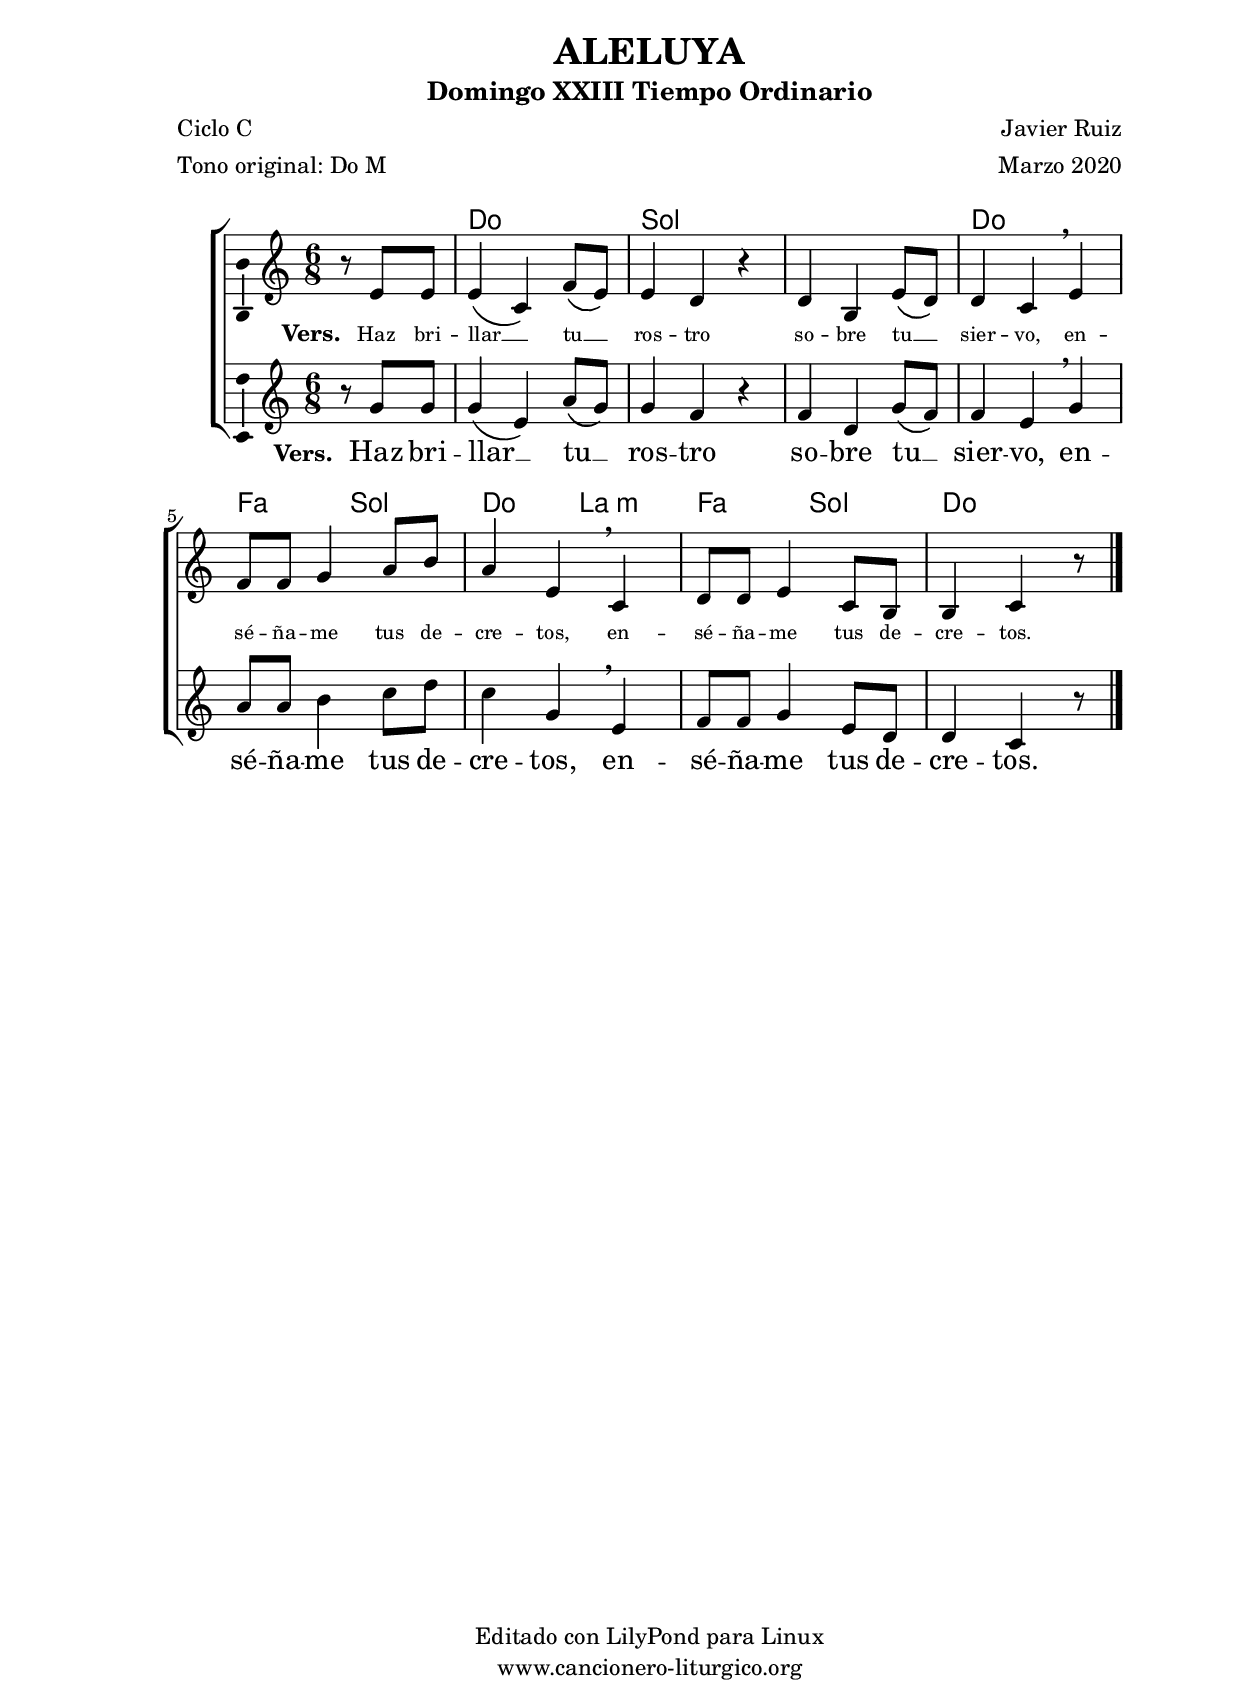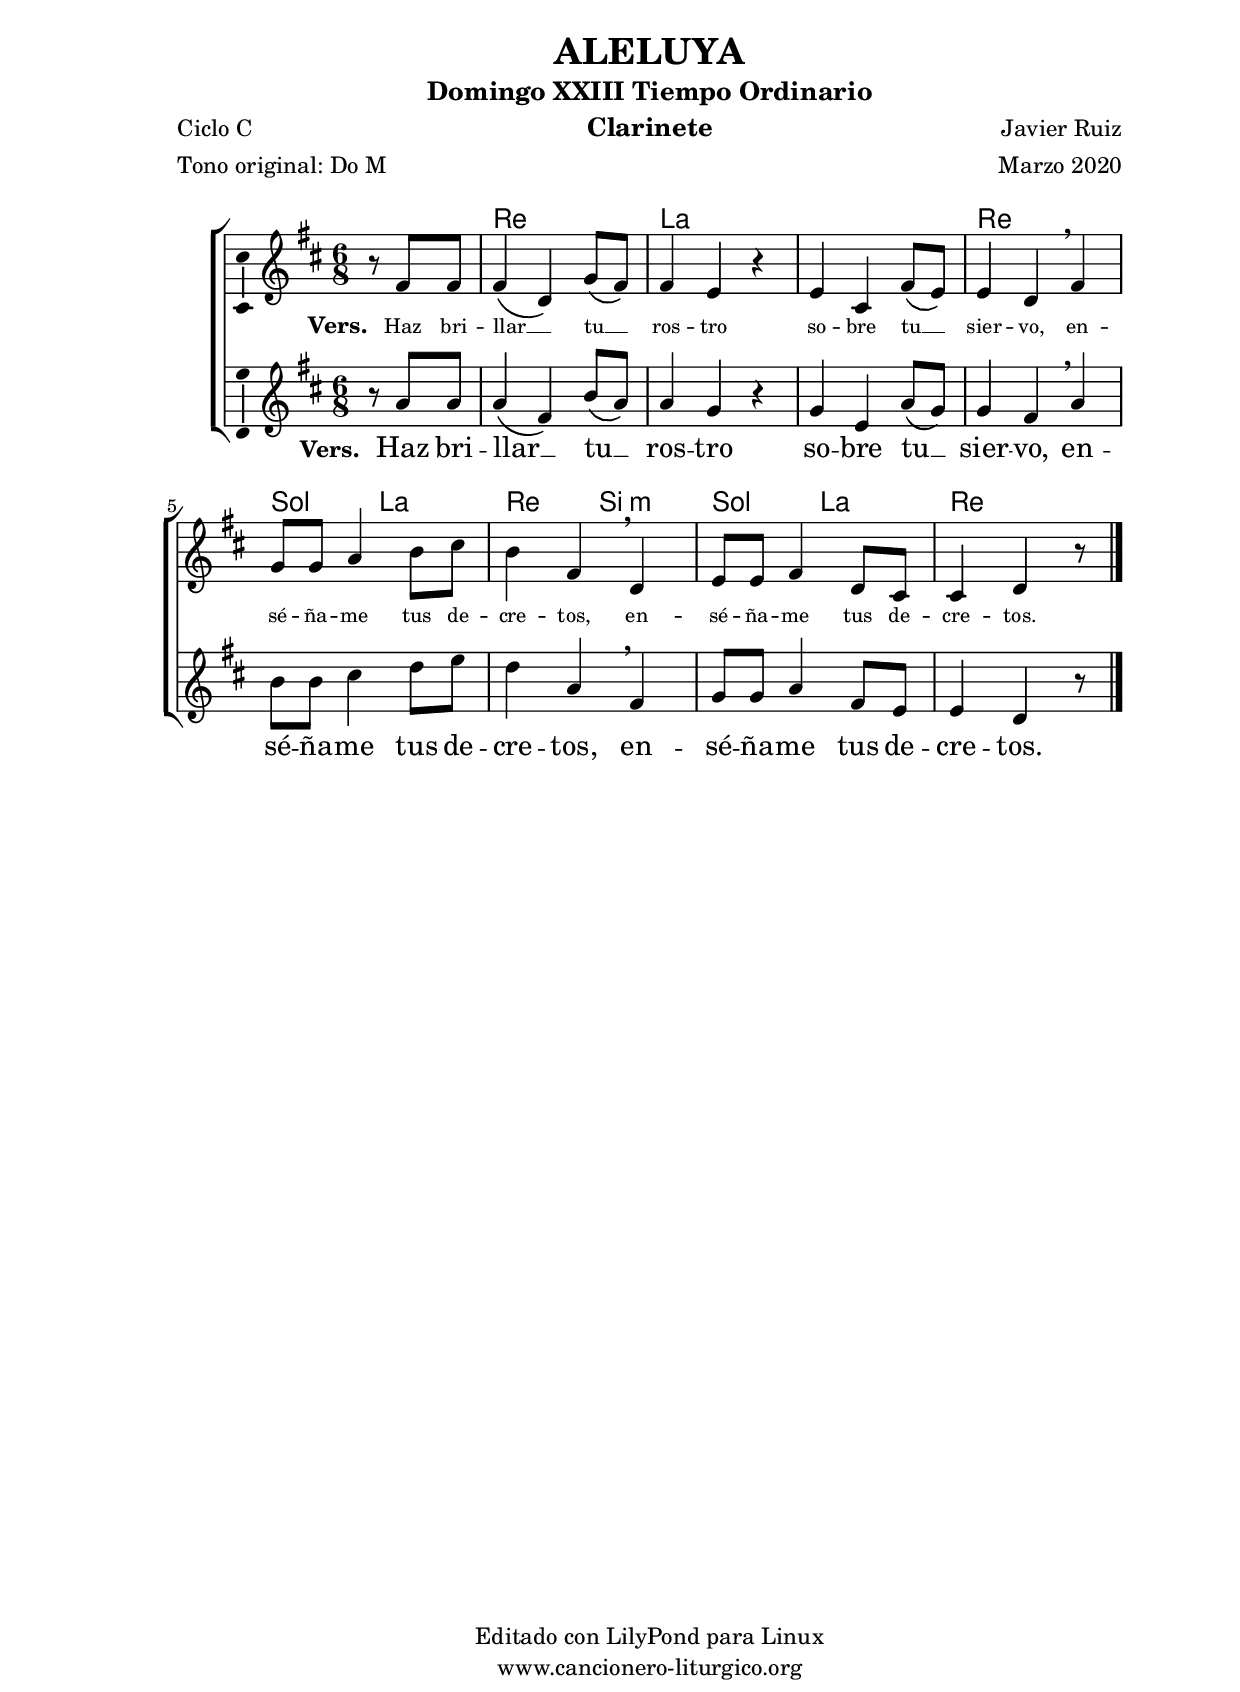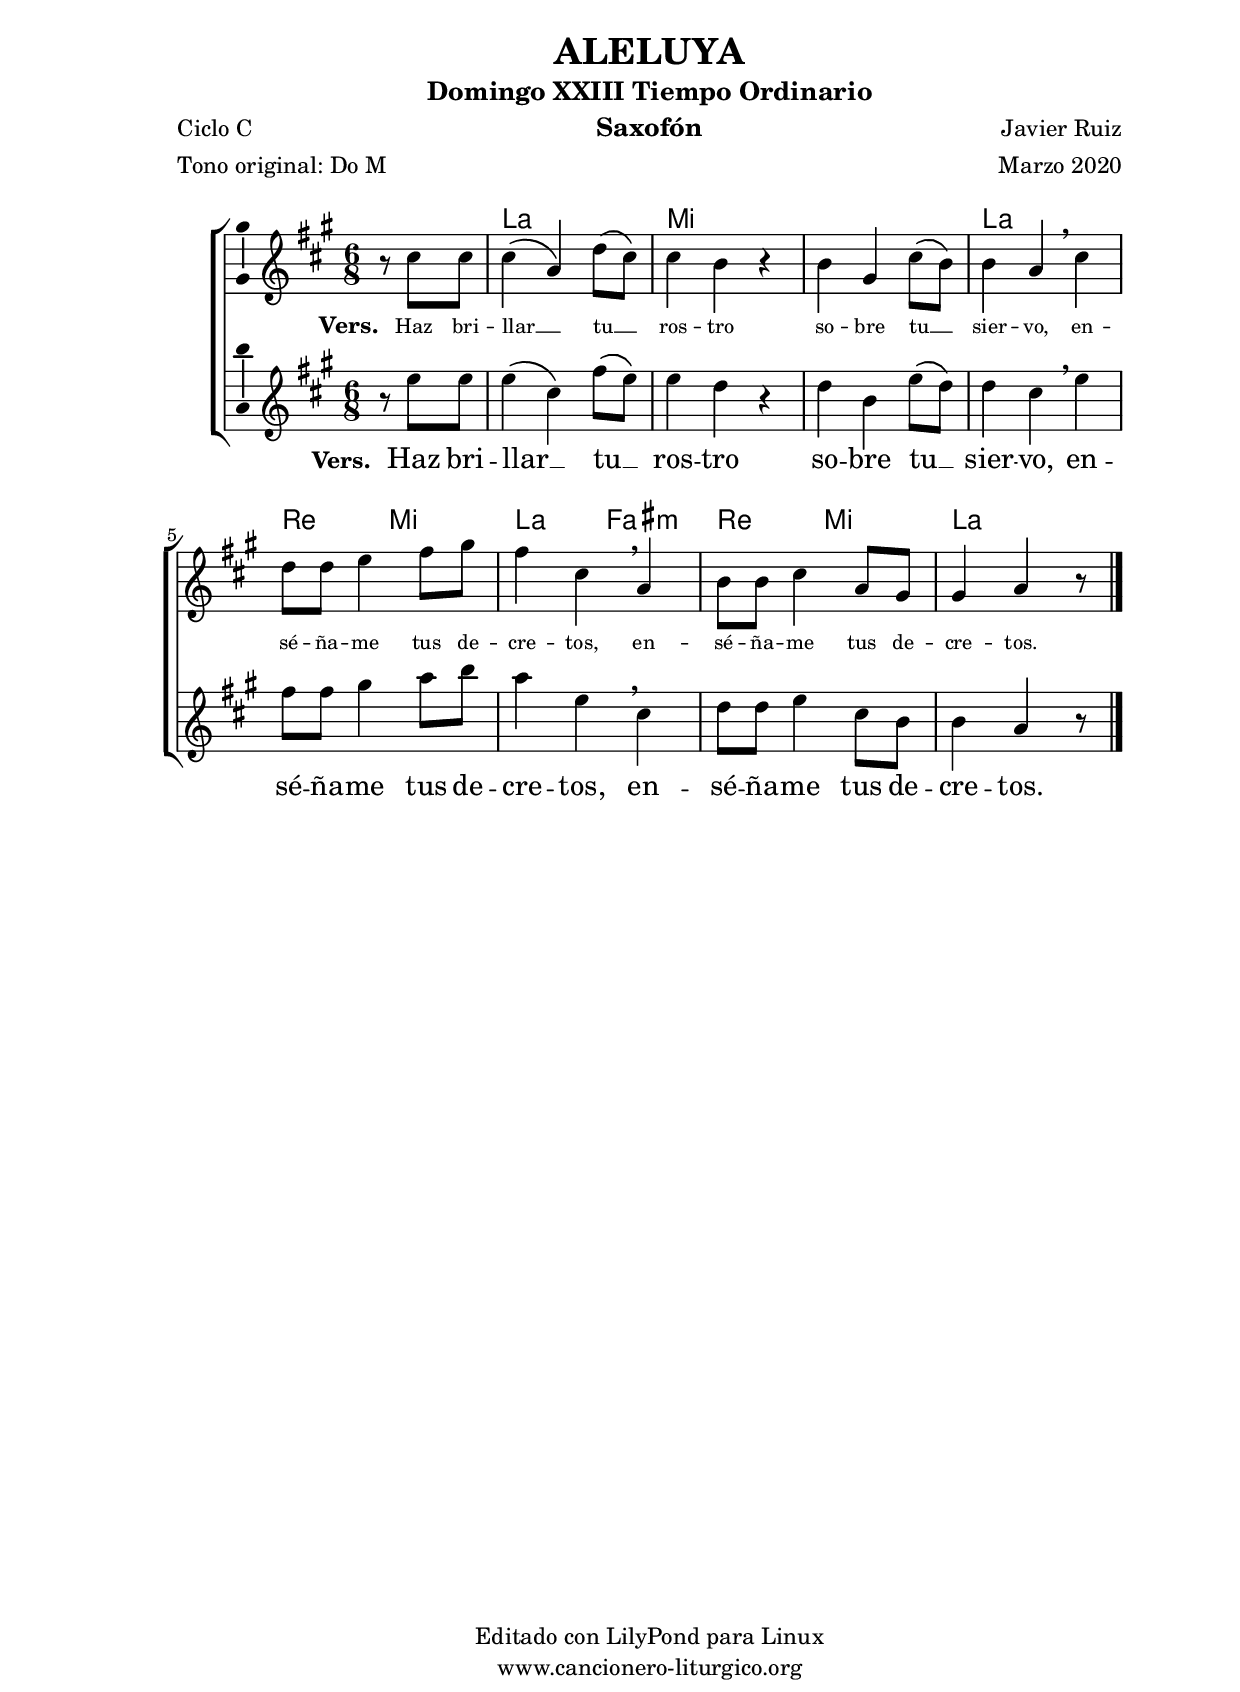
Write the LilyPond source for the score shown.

%
%para convertir .midi en .wav:
%timidity filename.midi -Ow -o finename.wav
%
%
%Para convertir de .wav a .mp3:
%lame -h -m j filename.wav
%
%
%para escuchar el midi:
%timidity nombrefichero.midi
%


%versión de lilypond para la que se ha escrito esta partitura:
\version "2.16.0"

	%Tamaño papel
	#(set-default-paper-size "a4")
	%Tamaño partitura
	#(set-global-staff-size 20)
	%No responde al pulsar sobre una nota
	#(ly:set-option 'point-and-click #f)

%parámetros del encabezamiento:
\header {
	title = "ALELUYA"
	subtitle = "Domingo XXIII Tiempo Ordinario"
	composer = "Javier Ruiz"
	poet = "Ciclo C"
	meter = "Tono original: Do M"
	arranger = "Marzo 2020"
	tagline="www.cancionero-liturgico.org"
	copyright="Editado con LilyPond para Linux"
	}

%parámetros asociados al papel:
\paper  {
	oddHeaderMarkup = \markup {\fill-line { \on-the-fly #not-first-page \fromproperty #'header:title \on-the-fly #not-first-page \fromproperty #'header:composer }}
	evenHeaderMarkup = \markup {\fill-line { \fromproperty #'header:composer \fromproperty #'header:title }}
	#(set-paper-size "a4")
	print-page-number = ##f
	first-page-number = 1
	print-first-page-number = ##f
%	head-separation = 3.0 \cm
	top-margin = 1.5 \cm
%	top-margin = 2.0 \cm
%%%	bottom-margin = 0.5\cm
	bottom-margin = 0.2\cm
	left-margin = 3.0 \cm
	line-width = 16.0 \cm 
	indent = 8\mm
	interscoreline = 2.\mm
	between-system-space = 15\mm
%	para que las partituras no llenen la hoja:
	ragged-bottom = ##t
%	idem para la última hoja:
	ragged-last-bottom = ##f
%	para que las partituras llenen el ancho del papel:
	ragged-last = ##f
	after-title-space = 2.5 \cm
%page-count=2
system-count=2

	%Flexible Vertical Spacing
%	markup-markup-spacing =
%	#'((basic-distance . 15) (minimum-distance . 15) (padding . 3))
	markup-system-spacing =
	#'((basic-distance . 15) (minimum-distance . 15) (padding . 3))
	system-system-spacing =
	#'((basic-distance . 15) (minimum-distance . 15) (padding . 3))
	score-system-spacing =
	#'((basic-distance . 15) (minimum-distance . 15) (padding . 5))
%	top-system-spacing = % header
%	#'((basic-distance . 8) (minimum-distance . 0) (padding . 0))
%	top-markup-spacing =
%	#'((basic-distance . 20) (minimum-distance . 20) (padding . 0))
	last-bottom-spacing = % footer
	#'((basic-distance . 5) (minimum-distance . 5) (padding . 0))
%	score-markup-spacing =
%	#'((basic-distance . 16) (minimum-distance . 13) (padding . 0))

	}


%parámetros que afectan a toda la partitura:
global =  {
	%clave de sol (G):
	\clef G
	%armadura:
%	\transpose ees f
	\key c \major
	\tempo 4.=60
	\set Score.tempoHideNote = ##t
	}


acordes = {
	\italianChords
	\chordmode {
%	\transpose ees f
{

s4.
c4. c g g g g c c f g c a:m f g c c4

	}
	}
}


melodiatrompeta = 
%	\transpose ees f
{

	\relative c''{
	\time 6/8

\partial4.
r4.
r2.
r8 g16 a b c d4.
r2.
r8 c16 d e f g4.
r2.
r8 c,16 b a g a4.
r2.
r8 c16 d c b c4

}
	\bar "|."
	}


melodiatres = 
%	\transpose ees f
{

	\relative c'{
	\time 6/8

\partial4.
r8 e8 e
e4 \(c4\) f8 \(e\)
e4 d4 r4
d4 b4 e8 \(d\)
d4 c4 \breathe e4
f8 f g4 a8 b
a4 e4 \breathe c4
d8 d e4 c8 b
b4 c4 r8

}

	\bar "|."
	}


melodiabajo = 
%	\transpose ees f
{

	%clave de fa (F):
	\clef F

	\relative c{
	\time 6/8

\partial4.
r4.
c4 c8 c4.
g4 g8 g4.
g4 g8 g4.
c4 c8 c4.
f4 f8 g4 g8
c,4 c8 a4 a8
f'4 f8 g4 g8
c,4 c8 c4

}

	\bar "|."
	}


melodia = 
%	\transpose ees f
{

	\relative c'{
	\time 6/8

\partial4.
r8 g'8 g
g4 \(e4\) a8 \(g\)
g4 f4 r4
f4 d \noBeam g8 \([f]\)
f4 e4 \breathe g4
a8 [a] b4 c8 [d]
c4 g4 \breathe e4
f8 f g4 e8 d
d4 c4 r8

}

	\bar "|."
	}


texto = \lyricmode {
\set stanza =#"Vers. "
Haz bri -- llar __ _ tu __ _ ros -- tro so -- bre tu __ _ sier -- vo,
en -- sé -- ña -- me tus de -- cre -- tos,
en -- sé -- ña -- me tus de -- cre -- tos.
	}

textotres = \lyricmode {
\override LyricText #'font-size = #-1
\set stanza =#"Vers. "
Haz bri -- llar __ _ tu __ _ ros -- tro so -- bre tu __ _ sier -- vo,
en -- sé -- ña -- me tus de -- cre -- tos,
en -- sé -- ña -- me tus de -- cre -- tos.
	}


acordesStaff = \context ChordNames = acordesStaff <<
	\set chordChanges = ##t
	\acordes
	>>

voztrompetaStaff = \context Voice = voztrompetaStaff
<<
	\override Staff.StaffSymbol #'staff-space = #(magstep -0.35)
	\set Staff.midiInstrument = #"trumpet"
	\set Staff.midiMinimumVolume = #0.4
	\set Staff.midiMaximumVolume = #0.6
	\global
	\melodiatrompeta
	>>

voztresStaff = \context Voice = voztresStaff
\with {\consists "Ambitus_engraver"}
<<
%	\override Staff.StaffSymbol #'staff-space = #(magstep -0.35)
	\set Staff.midiInstrument = #"violin"
	\set Staff.midiMinimumVolume = #0.6
	\set Staff.midiMaximumVolume = #0.8
	\global
	\relative c' \melodiatres
	>>

vozStaff = \context Voice = vozStaff
\with {\consists "Ambitus_engraver"}
<<
%	\set Staff.instrumentName = ""
%	\set Staff.shortInstrumentName = ""
%	\set Staff.midiInstrument = #"clarinet"
%	\set Staff.midiInstrument = #"cello"
	\set Staff.midiInstrument = #"flute"
%	\set Staff.midiInstrument = #"electric guitar (jazz)"
%	\set Staff.midiInstrument = #"english horn"
%	\set Staff.midiInstrument = #"violin"
%	\set Staff.midiInstrument = #"glockenspiel"
	\set Staff.midiMinimumVolume = #0.8
	\set Staff.midiMaximumVolume = #1.0
	\global
	\melodia
	>>

vozbajoStaff = \context Voice = vozbajoStaff
<<
	\override Staff.StaffSymbol #'staff-space = #(magstep -0.35)
	\set Staff.midiInstrument = #"english horn"
	\set Staff.midiMinimumVolume = #0.6
	\set Staff.midiMaximumVolume = #0.8
	\global
	\melodiabajo
	>>

textoStaff = \context Lyrics = textoStaff <<
	\lyricsto vozStaff \texto
	>>

textotresStaff = \context Lyrics = textotresStaff <<
	\lyricsto voztresStaff \textotres
	>>


\book {
	\score {
		<<
		\context ChoirStaff {
%			\override StaffGroup.SystemStartBracket #'collapse-height = #1
%			\override Score.SystemStartBar #'collapse-height = #1
			<<
			\acordesStaff
%			\voztrompetaStaff
			\voztresStaff
			\textotresStaff
			\vozStaff
			\textoStaff
%			\vozbajoStaff
			>>
			}
		>>
		\layout {
	    		\context {
				\Lyrics
				\override LyricText #'font-size = #2
				}
	   		 \context {
				\Score
				\override StaffSymbol #'staff-space = #(magstep +3)
				}
			}
		}
	\score {
		\unfoldRepeats
		<<
		\context ChoirStaff {
			<<
			\acordesStaff
			\voztrompetaStaff
			\voztresStaff
			\vozStaff
			\vozbajoStaff
			>>
			}
		>>
		\midi {
	  		\context {
	  			\Score
				tempoWholesPerMinute = #(ly:make-moment 70 4)
				}
			}
		}
	}


%Partitura para clarinete
#(define output-suffix "C")
\book {
	\header{
		instrument = "Clarinete"
		}
	\score {
		<<
		\context ChoirStaff {
%			\override StaffGroup.SystemStartBracket #'collapse-height = #1
%			\override Score.SystemStartBar #'collapse-height = #1
\transpose c d
			<<
			\acordesStaff
%			\voztrompetaStaff
			\voztresStaff
			\textotresStaff
			\vozStaff
			\textoStaff
%			\vozbajoStaff
			>>
			}
		>>
		\layout {
	    		\context {
				\Lyrics
				\override LyricText #'font-size = #2
				}
	   		 \context {
				\Score
				\override StaffSymbol #'staff-space = #(magstep +3)
				}
			}
		}
	}


%Partitura para saxofón
#(define output-suffix "S")
\book {
	\header{
		instrument = "Saxofón"
		}
	\score {
		<<
		\context ChoirStaff {
%			\override StaffGroup.SystemStartBracket #'collapse-height = #1
%			\override Score.SystemStartBar #'collapse-height = #1
\transpose c a
			<<
			\acordesStaff
%			\voztrompetaStaff
			\voztresStaff
			\textotresStaff
			\vozStaff
			\textoStaff
%			\vozbajoStaff
			>>
			}
		>>
		\layout {
	    		\context {
				\Lyrics
				\override LyricText #'font-size = #2
				}
	   		 \context {
				\Score
				\override StaffSymbol #'staff-space = #(magstep +3)
				}
			}
		}
	}


